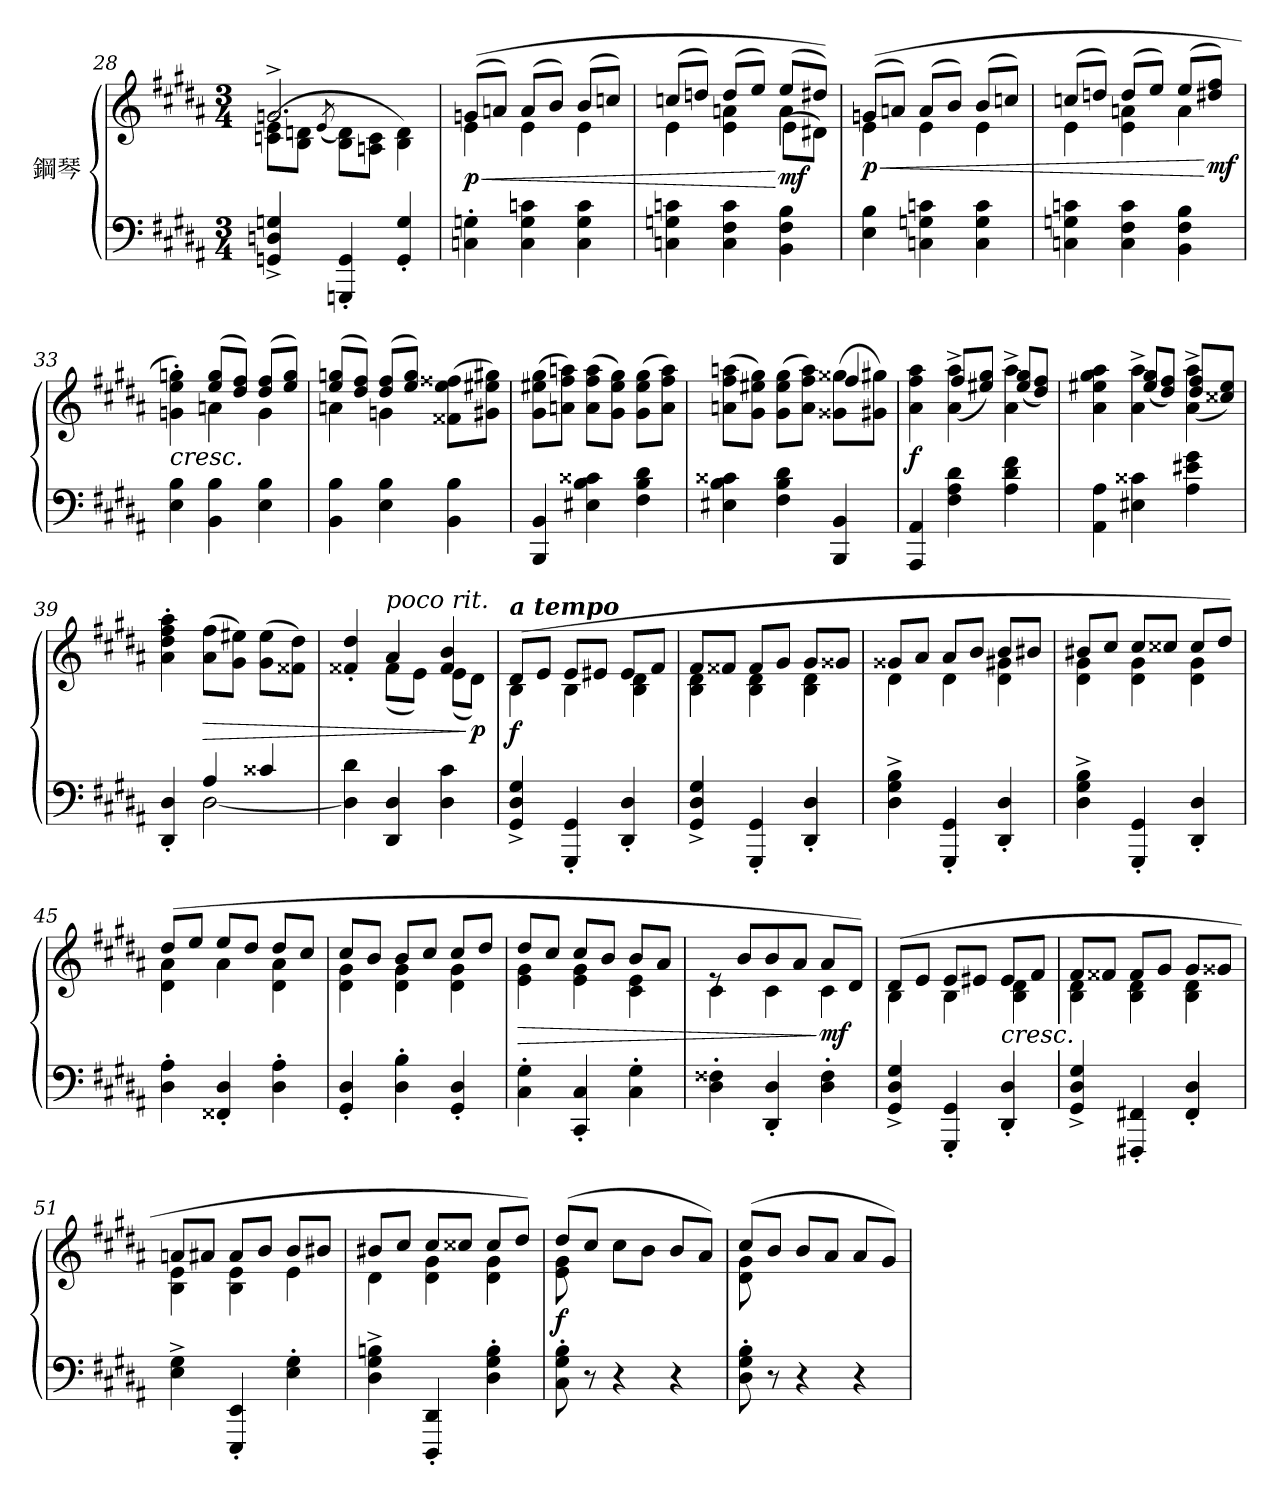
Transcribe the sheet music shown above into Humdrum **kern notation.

**kern	**kern	**dynam
*part1	*part1	*part1
*staff2	*staff1	*staff1/2
*I"鋼琴	*	*
*clefF4	*clefG2	*
*k[f#c#g#d#a#]	*k[f#c#g#d#a#]	*
*M3/4	*M3/4	*
=28	=28	=28
*	*^	*
4GGn/^ 4Dn/^ 4Gn/^	2.gn^/	(<8cn\ 8e\L	.
.	.	8B\ 8dn\J	.
.	.	(<8qe/	.
4GGGn/' 4GG/'	.	8B\ 8d\L)	.
.	.	8An\ 8c\J	.
4GG/' 4G/'	.	4B\ 4d\)	.
!!LO:LB:g=z	!!
=29	=29	=29	=29
!	!	!	!LO:HP:b
!	!	!	!LO:DY:n=1:b
4Cn\' 4Gn\'	(>(>8gn/L	4e\	< p
.	8an/J)	.	.
4C\ 4G\ 4cn\	(>8a/L	4e\	.
.	8b/J)	.	.
4C\ 4G\ 4c\	(>8b/L	4e\	.
.	8ccn/J)	.	.
=30	=30	=30	=30
*	*	*^	*
4Cn\ 4Gn\ 4cn\	(>8ccn/L	4e\	2ryy	.
.	8ddn/J)	.	.	.
4C\ 4F#\ 4c\	(>8dd/L	4e\ 4an\	.	.
.	8ee/J)	.	.	.
!	!	!	!	!LO:DY:n=1:b
4BB\ 4F#\ 4B\	(>8ee/L	4a\	(<8e\L	[ mf
.	8dd#X/J))	.	8d#X\J)	.
=31	=31	=31	=31	=31
!	!	!	!	!LO:HP:b
!	!	!	!	!LO:DY:n=1:b
*	*	*v	*v	*
4E\ 4B\	(>(>8gn/L	4e\	< p
.	8an/J)	.	.
4Cn\ 4Gn\ 4cn\	(>8a/L	4e\	.
.	8b/J)	.	.
4C\ 4G\ 4c\	(>8b/L	4e\	.
.	8ccn/J)	.	.
=32	=32	=32	=32
4Cn\ 4Gn\ 4cn\	(>8ccn/L	4e\	.
.	8ddn/J)	.	.
4C\ 4F#\ 4c\	(>8dd/L	4e\ 4an\	.
.	8ee/J)	.	.
4BB\ 4F#\ 4B\	(>8ee/L	4a\	.
!	!	!	!LO:DY:n=1:b
.	8dd#X/ 8ff#/J)	.	[ mf
=33	=33	=33	=33
!	!LO:TX:b:i:t=cresc.	!	!
4E\ 4B\	4gn\' 4ee\' 4ggn\')	4ryy	.
4BB\ 4B\	(>8ee/ 8gg/L	4an\	.
.	8dd#/ 8ff#/J)	.	.
4E\ 4B\	(>8dd#/ 8ff#/L	4g\	.
.	8ee/ 8gg/J)	.	.
!!LO:PB:g=z	!!
=34	=34	=34	=34
4BB\ 4B\	(>8ee/ 8ggn/L	4an\	.
.	8dd#/ 8ff#/J)	.	.
4E\ 4B\	(>8dd#/ 8ff#/L	4gn\	.
.	8ee/ 8gg/J)	.	.
4BB\ 4B\	(>8f##X\ 8ee\ 8ff##X\L	4ryy	.
.	8g#X\ 8ee#X\ 8gg#X\J)	.	.
*	*v	*v	*
=35	=35	=35
4BBB/ 4BB/	(>8g#\ 8ee#X\ 8gg#\L	.
.	8an\ 8ff#\ 8aan\J)	.
4E#X\ 4B\ 4c##X\	(>8a\ 8ff#\ 8aa\L	.
.	8g#\ 8ee#\ 8gg#\J)	.
4F#\ 4B\ 4d#\	(>8g#\ 8ee#\ 8gg#\L	.
.	8a\ 8ff#\ 8aa\J)	.
=36	=36	=36
*	*^	*
4E#X\ 4B\ 4c##X\	(>8an\ 8ff#\ 8aan\L	2ryy	.
.	8g#\ 8ee#X\ 8gg#\J)	.	.
4F#\ 4B\ 4d#\	(>8g#\ 8ee#\ 8gg#\L	.	.
.	8a\ 8ff#\ 8aa\J)	.	.
4BBB/ 4BB/	(>8g##X\ 8gg##X\L	4ff#/	.
.	8g#X\ 8gg#X\J)	.	.
=37	=37	=37	=37
!	!	!	!LO:DY:b
4AAA#/ 4AA#/	4a#\ 4ff#\ 4aa#\	4ryy	f
4F#\ 4A#\ 4d#\	4a#\^ 4aa#\^	(>8ff#/L	.
.	.	8ee#X/ 8gg#/J)	.
4A#\ 4d#\ 4f#\	4a#\^ 4aa#\^	(>8ee#/ 8gg#/L	.
.	.	8dd#/ 8ff#/J)	.
!!LO:LB:g=z	!!
=38	=38	=38	=38
4AA#\ 4A#\	4a#\ 4ee#X\ 4gg#\ 4aa#\	4ryy	.
4E#X\ 4c##X\	4a#\^ 4aa#\^	(>8ee#/ 8gg#/L	.
.	.	8dd#/ 8ff#/J)	.
4A#\ 4e#X\ 4g#\	4a#\^ 4aa#\^	(>8dd#/ 8ff#/L	.
.	.	8cc##X/ 8ee#/J)	.
*	*v	*v	*
=39	=39	=39
*	*MM210	*
*^	*	*
4DD#/' 4D#/'	4ryy	4a#\' 4dd#\' 4ff#\' 4aa#\'	.
*	*	*MM190	*
!	!	!	!LO:HP:b
4A#/	[2D#\	(>8a#\ 8ff#\L	>
.	.	8g#\ 8ee#X\J)	.
*	*	*MM170	*
4c##X/	.	(>8g#\ 8ee#\L	.
.	.	8f##X\ 8dd#\J)	.
*v	*v	*	*
=40	=40	=40
*	*MM150	*
*	*^	*
4D#\] 4d#\	4f##X/' 4dd#/'	4ryy	.
*	*MM130	*	*
!	!LO:TX:a:i:t=poco rit.	!	!
4DD#/ 4D#/	4a#/	(<8f##\L	.
*	*MM110	*	*
.	.	8e\J)	.
*	*MM90	*	*
4D#\ 4c#\	4f##/ 4b/	(<8e\L	.
*	*MM70	*	*
!	!	!	!LO:DY:n=1:b
.	.	8d#\J)	] p
=41	=41	=41	=41
!	!LO:TX:a:Bi:t=a tempo	!	!
!	!	!	!LO:DY:b
4GG#/^ 4D#/^ 4G#/^	(>8d#/L	4B\	f
.	8e/J	.	.
4GGG#/' 4GG#/'	8e/L	4B\	.
.	8e#X/J	.	.
4DD#/' 4D#/'	8e#/L	4B\ 4d#\	.
.	8f#/J	.	.
=42	=42	=42	=42
4GG#/^ 4D#/^ 4G#/^	8f#/L	4B\ 4d#\	.
.	8f##X/J	.	.
4GGG#/' 4GG#/'	8f##/L	4B\ 4d#\	.
.	8g#/J	.	.
4DD#/' 4D#/'	8g#/L	4B\ 4d#\	.
.	8g##X/J	.	.
!!LO:LB:g=z	!!
=43	=43	=43	=43
4D#\^ 4G#\^ 4B\^	8g##X/L	4d#\	.
.	8a#/J	.	.
4GGG#/' 4GG#/'	8a#/L	4d#\	.
.	8b/J	.	.
4DD#/' 4D#/'	8b/L	4d#\ 4g#X\	.
.	8b#X/J	.	.
=44	=44	=44	=44
4D#\^ 4G#\^ 4B\^	8b#X/L	4d#\ 4g#\	.
.	8cc#/J	.	.
4GGG#/' 4GG#/'	8cc#/L	4d#\ 4g#\	.
.	8cc##X/J	.	.
4DD#/' 4D#/'	8cc##/L	4d#\ 4g#\	.
.	8dd#/J)	.	.
=45	=45	=45	=45
4D#\' 4A#\'	(>8dd#/L	4d#\ 4a#\	.
.	8ee/J	.	.
4FF##X/' 4D#/'	8ee/L	4a#\	.
.	8dd#/J	.	.
4D#\' 4A#\'	8dd#/L	4d#\ 4a#\	.
.	8cc#/J	.	.
=46	=46	=46	=46
4GG#/' 4D#/'	8cc#/L	4d#\ 4g#\	.
.	8b/J	.	.
4D#\' 4B\'	8b/L	4d#\ 4g#\	.
.	8cc#/J	.	.
4GG#/' 4D#/'	8cc#/L	4d#\ 4g#\	.
.	8dd#/J	.	.
=47	=47	=47	=47
!	!	!	!LO:HP:b
4C#\' 4G#\'	8dd#/L	4e\ 4g#\	>
.	8cc#/J	.	.
4CC#/' 4C#/'	8cc#/L	4e\ 4g#\	.
.	8b/J	.	.
4C#\' 4G#\'	8b/L	4c#\ 4e\	.
.	8a#/J	.	.
!!LO:LB:g=z	!!
=48	=48	=48	=48
4D#\' 4F##X\'	8re	4c#\	.
.	8b/L	.	.
4DD#/' 4D#/'	8b/	4c#\	.
.	8a#/J	.	.
!	!	!	!LO:DY:n=1:b
4D#\' 4F##\'	8a#/L	4c#\	] mf
.	8d#/J)	.	.
=49	=49	=49	=49
4GG#/^ 4D#/^ 4G#/^	(>8d#/L	4B\	.
.	8e/J	.	.
4GGG#/' 4GG#/'	8e/L	4B\	.
.	8e#X/J	.	.
!	!LO:TX:b:i:t=cresc.	!	!
4DD#/' 4D#/'	8e#/L	4B\ 4d#\	.
.	8f#/J	.	.
=50	=50	=50	=50
4GG#/^ 4D#/^ 4G#/^	8f#/L	4B\ 4d#\	.
.	8f##X/J	.	.
4FFF#X/' 4FF#X/'	8f##/L	4B\ 4d#\	.
.	8g#/J	.	.
4FF#/' 4D#/'	8g#/L	4B\ 4d#\	.
.	8g##X/J	.	.
=51	=51	=51	=51
4E\^ 4G#\^	8an/L	4B\ 4e\	.
.	8a#X/J	.	.
4EEE/' 4EE/'	8a#/L	4B\ 4e\	.
.	8b/J	.	.
4E\' 4G#\'	8b/L	4e\	.
.	8b#X/J	.	.
=52	=52	=52	=52
4D#\^ 4G#\^ 4Bn\^	8b#X/L	4d#\	.
.	8cc#/J	.	.
4DDD#/' 4DD#/'	8cc#/L	4d#\ 4g#\	.
.	8cc##X/J	.	.
4D#\' 4G#\' 4B\'	8cc##/L	4d#\ 4g#\	.
.	8dd#/J)	.	.
!!LO:LB:g=z	!!
=53	=53	=53	=53
!	!	!	!LO:DY:b
8C#\' 8G#\' 8B\'	(>8dd#/L	8e\ 8g#\	f
8r	8cc#/J	2ryy	.
4r	8cc#\L	.	.
.	8b\J	.	.
4r	8b/L	.	.
.	8a#/J)	8ryy	.
=54	=54	=54	=54
8D#\' 8G#\' 8B\'	(>8cc#/L	8d#\ 8g#\	.
8r	8b/J	2ryy	.
4r	8b/L	.	.
.	8a#/J	.	.
4r	8a#/L	.	.
.	8g#/J)	8ryy	.
*	*v	*v	*
=	=	=
*-	*-	*-
